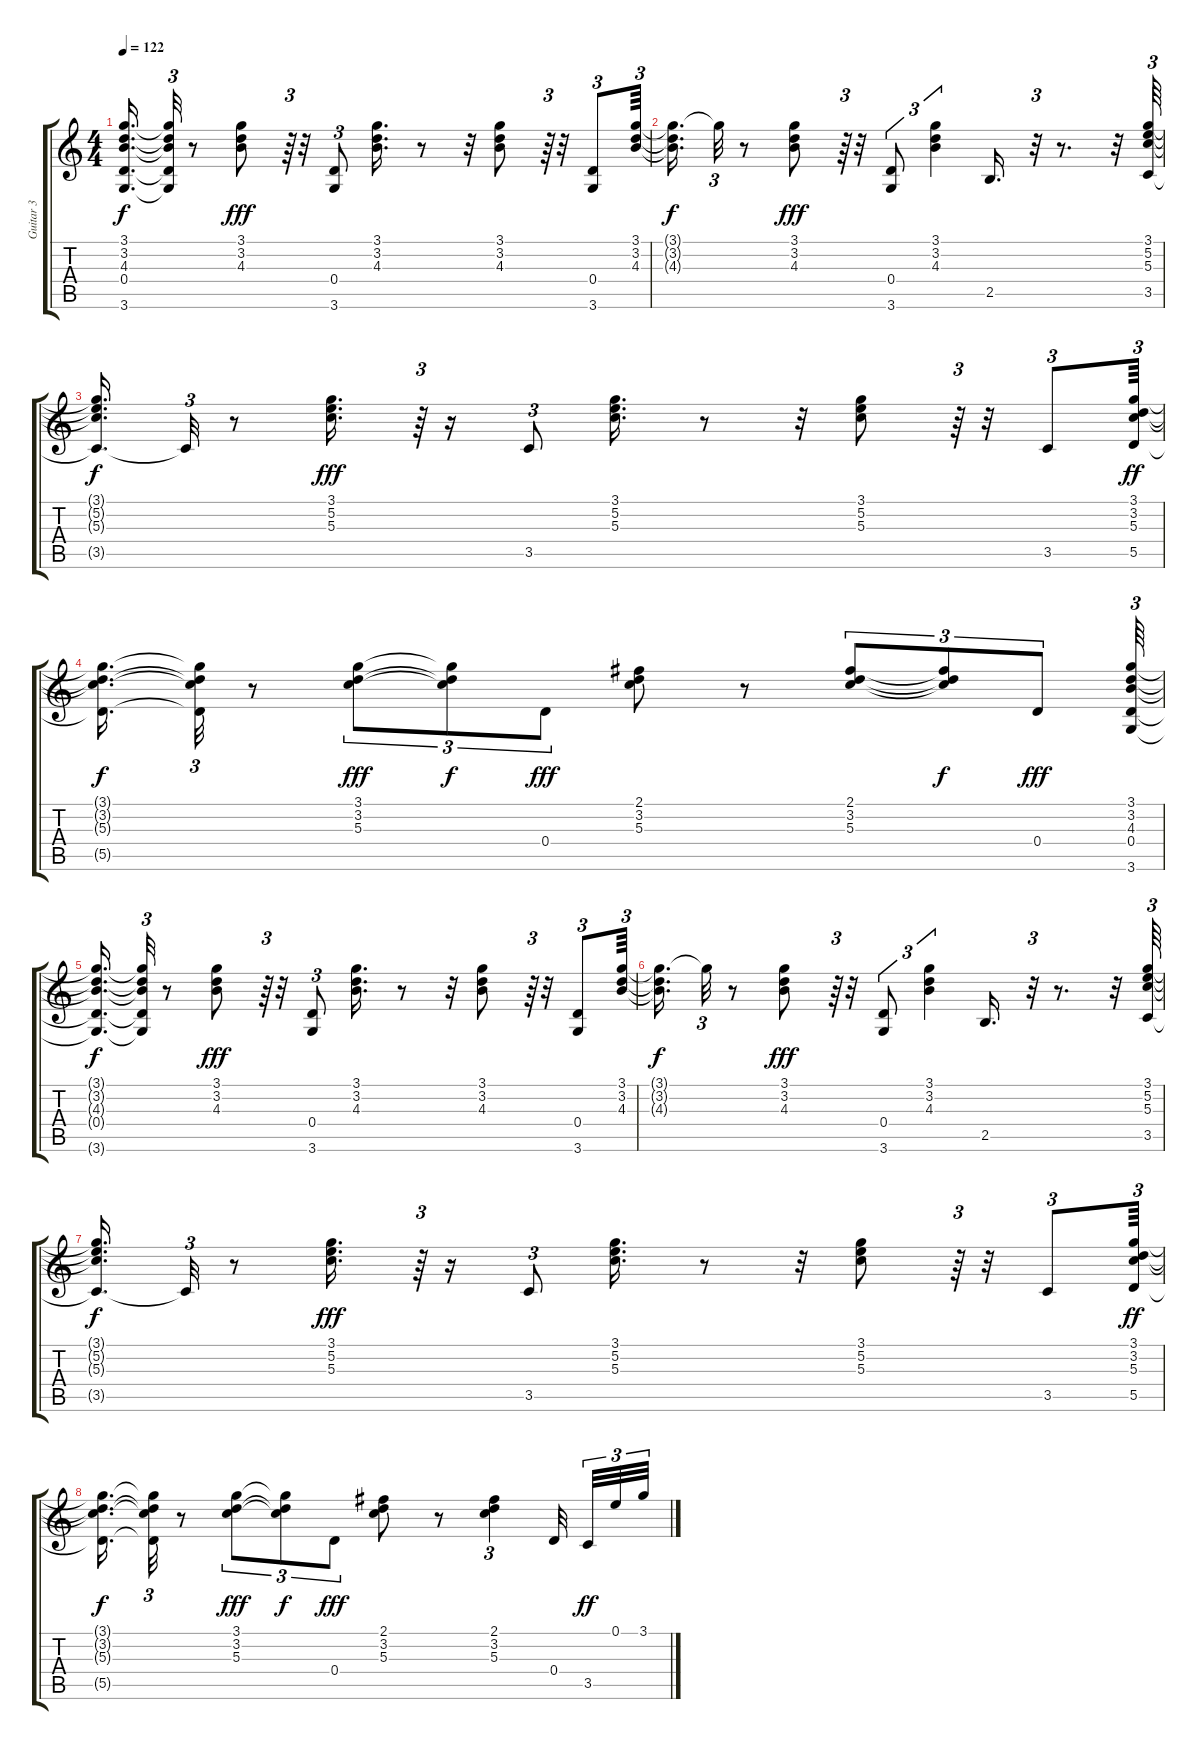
\track ("Guitar 3" "Guitar 3") {instrument acousticguitarsteel}
\staff {score tabs}
\tuning (E4 B3 G3 D3 A2 E2) {hide}
\ts (4 4)
\tempo 122
\clef g2
\ks c
(3.1{t} 3.2{t} 4.3{t} 0.4{t} 3.6{t}).16{d dy f} (3.1{t} 3.2{t} 4.3{t} 0.4{t} 3.6{t}).32{tu (3 2)} r.8 (3.1 3.2 4.3).8{dy fff} r.64{tu (3 2)} r.32 (0.4 3.6).8{tu (3 2)} (3.1 3.2 4.3).16{d} r.8 r.32 (3.1 3.2 4.3).8 r.64{tu (3 2)} r.32 (0.4 3.6).8{tu (3 2)} (3.1 3.2 4.3).64{tu (3 2)} |
(3.1{t} 3.2{t} 4.3{t}).16{d dy f} 3.1{t}.32{tu (3 2)} r.8 (3.1 3.2 4.3).8{dy fff} r.64{tu (3 2)} r.32 (0.4 3.6).8{tu (3 2)} (3.1 3.2 4.3).4{tu (3 2)} 2.5.16{d} r.32{tu (3 2)} r.8{d} r.32 (3.1 5.2 5.3 3.5).64{tu (3 2)} |
(3.1{t} 5.2{t} 5.3{t} 3.5{t}).16{d dy f} 3.5{t}.32{tu (3 2)} r.8 (3.1 5.2 5.3).16{d dy fff} r.64{tu (3 2)} r.16 3.5.8{tu (3 2)} (3.1 5.2 5.3).16{d} r.8 r.32 (3.1 5.2 5.3).8 r.64{tu (3 2)} r.32 3.5.8{tu (3 2)} (3.1 3.2 5.3 5.5).64{tu (3 2) dy ff} |
(3.1{t} 3.2{t} 5.3{t} 5.5{t}).16{d dy f} (3.1{t} 3.2{t} 5.3{t} 5.5{t}).32{tu (3 2)} r.8 (3.1 3.2 5.3).8{tu (3 2) dy fff} (3.1{t} 3.2{t} 5.3{t}).8{tu (3 2) dy f} 0.4.8{tu (3 2) dy fff} (2.1 3.2 5.3).8 r.8 (2.1 3.2 5.3).8{tu (3 2)} (2.1{t} 3.2{t} 5.3{t}).8{tu (3 2) dy f} 0.4.8{tu (3 2) dy fff} (3.1 3.2 4.3 0.4 3.6).64{tu (3 2)} |
(3.1{t} 3.2{t} 4.3{t} 0.4{t} 3.6{t}).16{d dy f} (3.1{t} 3.2{t} 4.3{t} 0.4{t} 3.6{t}).32{tu (3 2)} r.8 (3.1 3.2 4.3).8{dy fff} r.64{tu (3 2)} r.32 (0.4 3.6).8{tu (3 2)} (3.1 3.2 4.3).16{d} r.8 r.32 (3.1 3.2 4.3).8 r.64{tu (3 2)} r.32 (0.4 3.6).8{tu (3 2)} (3.1 3.2 4.3).64{tu (3 2)} |
(3.1{t} 3.2{t} 4.3{t}).16{d dy f} 3.1{t}.32{tu (3 2)} r.8 (3.1 3.2 4.3).8{dy fff} r.64{tu (3 2)} r.32 (0.4 3.6).8{tu (3 2)} (3.1 3.2 4.3).4{tu (3 2)} 2.5.16{d} r.32{tu (3 2)} r.8{d} r.32 (3.1 5.2 5.3 3.5).64{tu (3 2)} |
(3.1{t} 5.2{t} 5.3{t} 3.5{t}).16{d dy f} 3.5{t}.32{tu (3 2)} r.8 (3.1 5.2 5.3).16{d dy fff} r.64{tu (3 2)} r.16 3.5.8{tu (3 2)} (3.1 5.2 5.3).16{d} r.8 r.32 (3.1 5.2 5.3).8 r.64{tu (3 2)} r.32 3.5.8{tu (3 2)} (3.1 3.2 5.3 5.5).64{tu (3 2) dy ff} |
(3.1{t} 3.2{t} 5.3{t} 5.5{t}).16{d dy f} (3.1{t} 3.2{t} 5.3{t} 5.5{t}).32{tu (3 2)} r.8 (3.1 3.2 5.3).8{tu (3 2) dy fff} (3.1{t} 3.2{t} 5.3{t}).8{tu (3 2) dy f} 0.4.8{tu (3 2) dy fff} (2.1 3.2 5.3).8 r.8 (2.1 3.2 5.3).4{tu (3 2)} 0.4.32{beam splitsecondary} 3.5.32{tu (3 2) dy ff} 0.1.32{tu (3 2)} 3.1.32{tu (3 2)}
